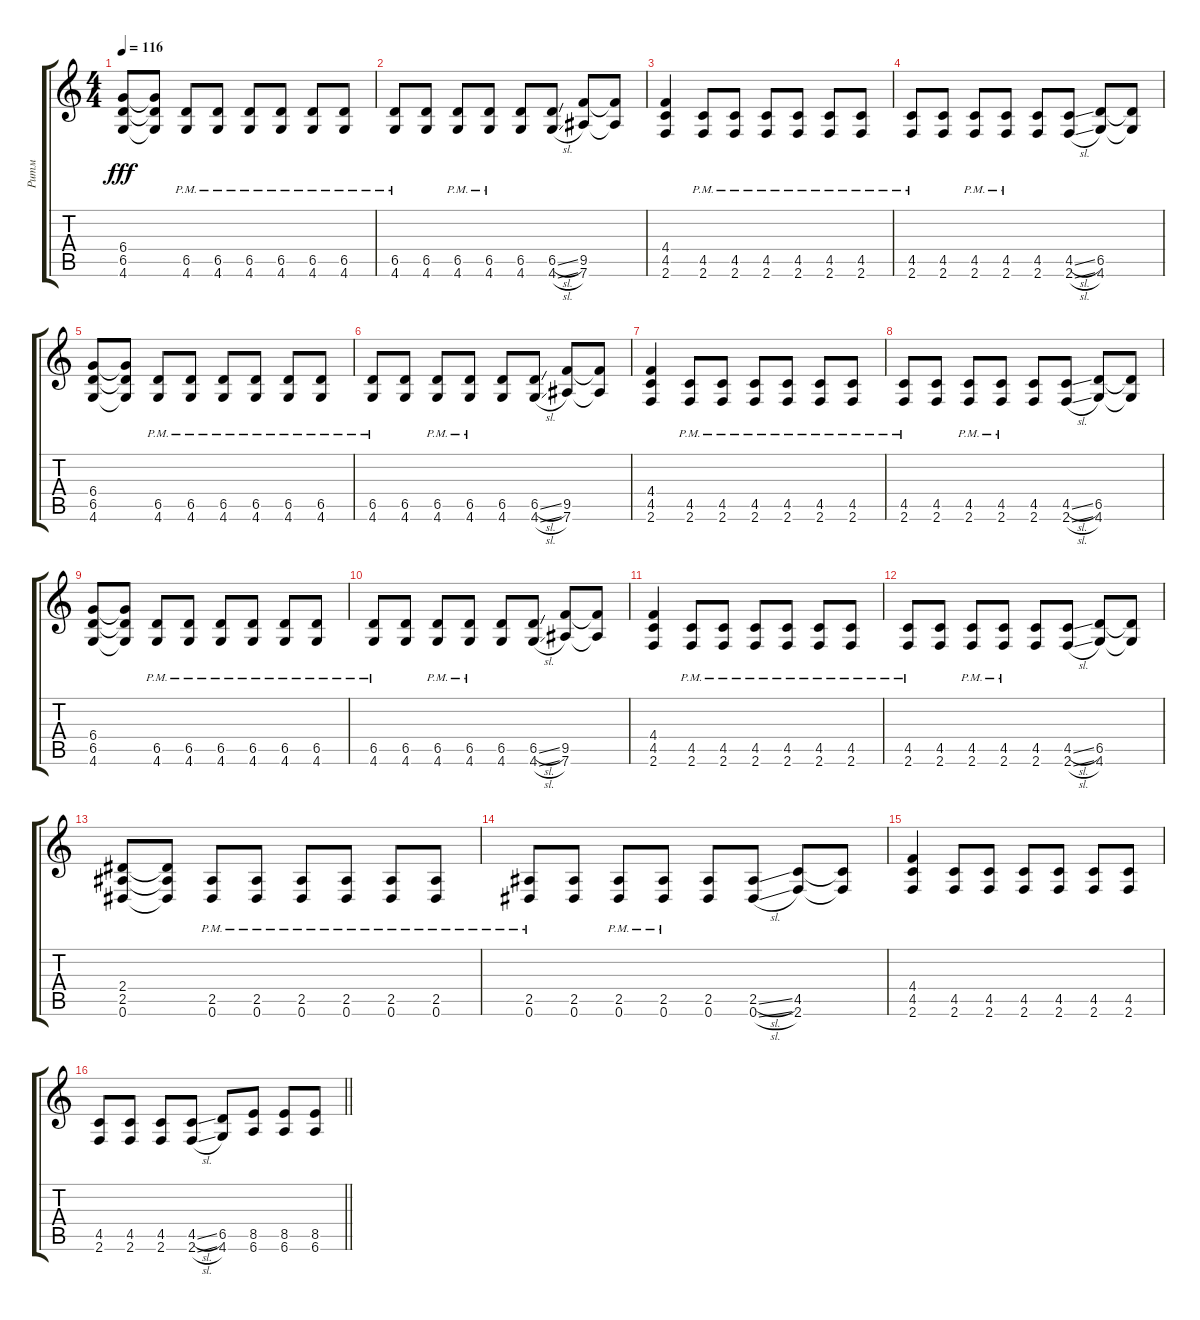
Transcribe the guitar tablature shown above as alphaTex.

\track ("Ритм" "Ритм") {instrument distortionguitar}
\staff {score tabs}
\tuning (Eb4 Bb3 Gb3 Db3 Ab2 Eb2) {hide}
\ts (4 4)
\tempo 116
\clef g2
\ks c
(6.4 6.5 4.6).8{dy fff} (6.4{t} 6.5{t} 4.6{t}).8 (6.5{pm} 4.6{pm}).8 (6.5{pm} 4.6{pm}).8 (6.5{pm} 4.6{pm}).8 (6.5{pm} 4.6{pm}).8 (6.5{pm} 4.6{pm}).8 (6.5{pm} 4.6{pm}).8 |
(6.5{pm} 4.6{pm}).8 (6.5 4.6).8 (6.5{pm} 4.6{pm}).8 (6.5{pm} 4.6{pm}).8 (6.5 4.6).8 (6.5{sl} 4.6{sl}).8 (9.5 7.6).8 (9.5{t} 7.6{t}).8 |
(4.4 4.5 2.6).4 (4.5{pm} 2.6{pm}).8 (4.5{pm} 2.6{pm}).8 (4.5{pm} 2.6{pm}).8 (4.5{pm} 2.6{pm}).8 (4.5{pm} 2.6{pm}).8 (4.5{pm} 2.6{pm}).8 |
(4.5{pm} 2.6{pm}).8 (4.5 2.6).8 (4.5{pm} 2.6{pm}).8 (4.5{pm} 2.6{pm}).8 (4.5 2.6).8 (4.5{sl} 2.6{sl}).8 (6.5 4.6).8 (6.5{t} 4.6{t}).8 |
(6.4 6.5 4.6).8 (6.4{t} 6.5{t} 4.6{t}).8 (6.5{pm} 4.6{pm}).8 (6.5{pm} 4.6{pm}).8 (6.5{pm} 4.6{pm}).8 (6.5{pm} 4.6{pm}).8 (6.5{pm} 4.6{pm}).8 (6.5{pm} 4.6{pm}).8 |
(6.5{pm} 4.6{pm}).8 (6.5 4.6).8 (6.5{pm} 4.6{pm}).8 (6.5{pm} 4.6{pm}).8 (6.5 4.6).8 (6.5{sl} 4.6{sl}).8 (9.5 7.6).8 (9.5{t} 7.6{t}).8 |
(4.4 4.5 2.6).4 (4.5{pm} 2.6{pm}).8 (4.5{pm} 2.6{pm}).8 (4.5{pm} 2.6{pm}).8 (4.5{pm} 2.6{pm}).8 (4.5{pm} 2.6{pm}).8 (4.5{pm} 2.6{pm}).8 |
(4.5{pm} 2.6{pm}).8 (4.5 2.6).8 (4.5{pm} 2.6{pm}).8 (4.5{pm} 2.6{pm}).8 (4.5 2.6).8 (4.5{sl} 2.6{sl}).8 (6.5 4.6).8 (6.5{t} 4.6{t}).8 |
(6.4 6.5 4.6).8 (6.4{t} 6.5{t} 4.6{t}).8 (6.5{pm} 4.6{pm}).8 (6.5{pm} 4.6{pm}).8 (6.5{pm} 4.6{pm}).8 (6.5{pm} 4.6{pm}).8 (6.5{pm} 4.6{pm}).8 (6.5{pm} 4.6{pm}).8 |
(6.5{pm} 4.6{pm}).8 (6.5 4.6).8 (6.5{pm} 4.6{pm}).8 (6.5{pm} 4.6{pm}).8 (6.5 4.6).8 (6.5{sl} 4.6{sl}).8 (9.5 7.6).8 (9.5{t} 7.6{t}).8 |
(4.4 4.5 2.6).4 (4.5{pm} 2.6{pm}).8 (4.5{pm} 2.6{pm}).8 (4.5{pm} 2.6{pm}).8 (4.5{pm} 2.6{pm}).8 (4.5{pm} 2.6{pm}).8 (4.5{pm} 2.6{pm}).8 |
(4.5{pm} 2.6{pm}).8 (4.5 2.6).8 (4.5{pm} 2.6{pm}).8 (4.5{pm} 2.6{pm}).8 (4.5 2.6).8 (4.5{sl} 2.6{sl}).8 (6.5 4.6).8 (6.5{t} 4.6{t}).8 |
(2.4 2.5 0.6).8 (2.4{t} 2.5{t} 0.6{t}).8 (2.5{pm} 0.6{pm}).8 (2.5{pm} 0.6{pm}).8 (2.5{pm} 0.6{pm}).8 (2.5{pm} 0.6{pm}).8 (2.5{pm} 0.6{pm}).8 (2.5{pm} 0.6{pm}).8 |
(2.5{pm} 0.6{pm}).8 (2.5 0.6).8 (2.5{pm} 0.6{pm}).8 (2.5{pm} 0.6{pm}).8 (2.5 0.6).8 (2.5{sl} 0.6{sl}).8 (4.5 2.6).8 (4.5{t} 2.6{t}).8 |
(4.4 4.5 2.6).4 (4.5 2.6).8 (4.5 2.6).8 (4.5 2.6).8 (4.5 2.6).8 (4.5 2.6).8 (4.5 2.6).8 |
\barLineRight lightlight
(4.5 2.6).8 (4.5 2.6).8 (4.5 2.6).8 (4.5{sl} 2.6{sl}).8 (6.5 4.6).8 (8.5 6.6).8 (8.5 6.6).8 (8.5 6.6).8
